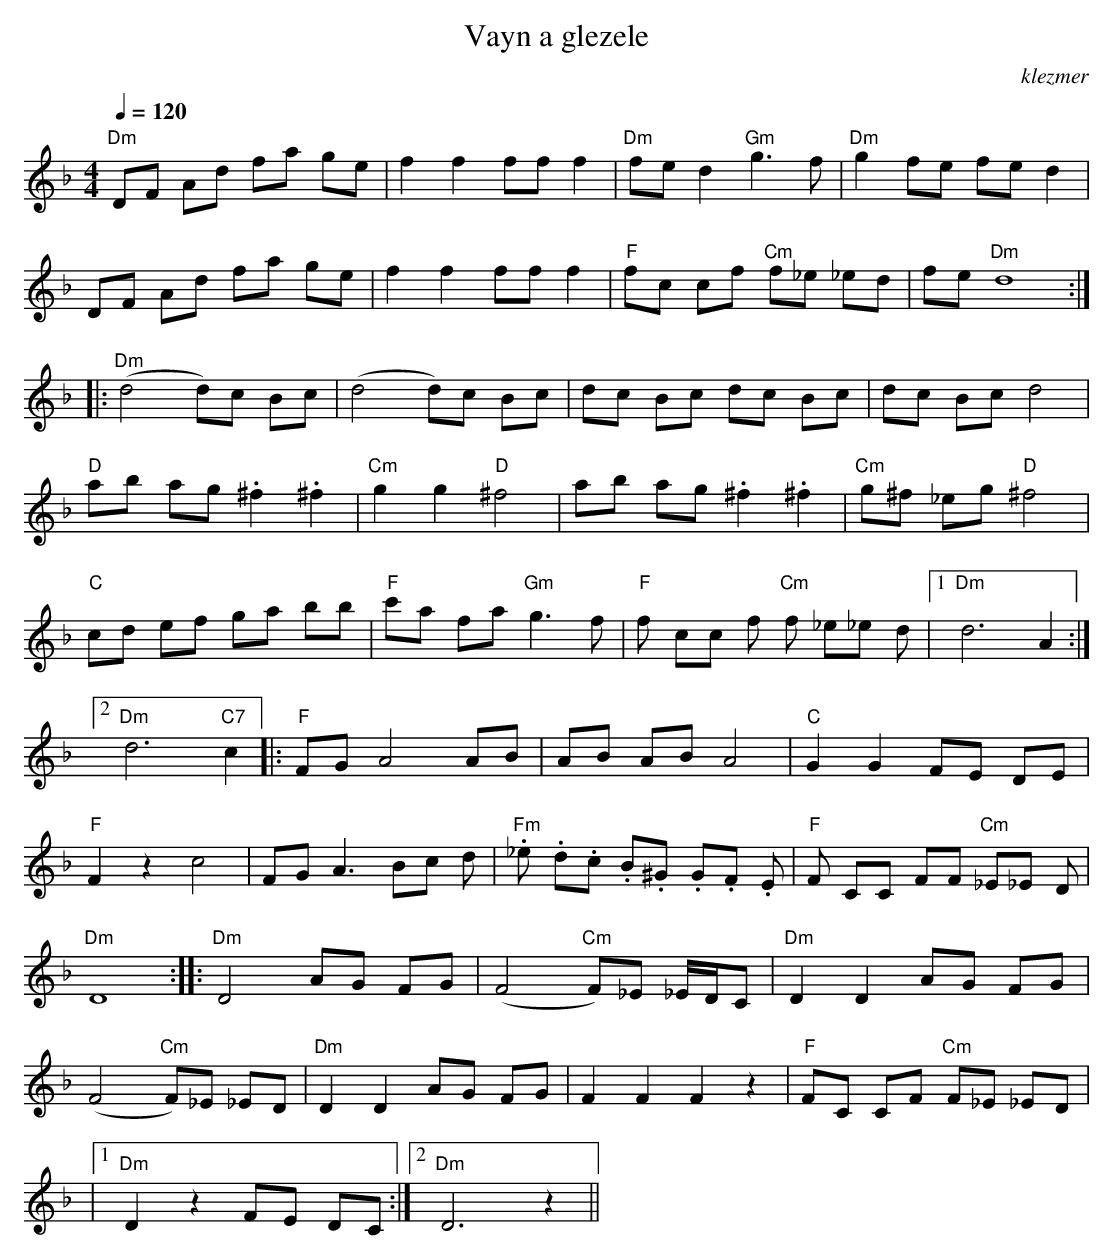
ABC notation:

X:1
T:Vayn a glezele
O:klezmer
M:4/4
L:1/8
Q:1/4=120
K:F
V:1
"Dm" DF Ad fa ge |f2 f2 ff f2 |"Dm" fe d2 "Gm" g3 f|"Dm" g2 fe fe d2 |
DF Ad fa ge |f2 f2 ff f2 |"F" fc cf "Cm" f_e _ed |fine"Dm" d8 :| |:
"Dm" (d4 d)c Bc |(d4 d)c Bc |dc Bc dc Bc |dc Bc d4 |
"D" ab ag .^f2 .^f2 |"Cm" g2 g2 "D" ^f4 |ab ag .^f2 .^f2 |"Cm" g^f _eg "D" ^f4 |
"C" cd ef ga bb |"F" c'a fa "Gm" g3 f|"F" f cc f"Cm" f _e_e d|1 "Dm" d6 A2 :|2
"Dm" d6 "C7" c2 || |:"F" FG A4 AB |AB AB A4 |"C" G2 G2 FE DE |
"F" F2 z2 c4 |FG A3 Bc d|"Fm" ._e .d.c .B.^G .G.F .E|"F" F CC FF "Cm" _E_E D|
"Dm" D8 :| |:"Dm" D4 AG FG |(F4 "Cm" F)_E _E/D/C |"Dm" D2 D2 AG FG |
(F4 "Cm" F)_E _ED |"Dm" D2 D2 AG FG |F2 F2 F2 z2 |"F" FC CF "Cm" F_E _ED |
|1 "Dm" D2 z2 FE DC :|2 "Dm" D6 z2 ||
